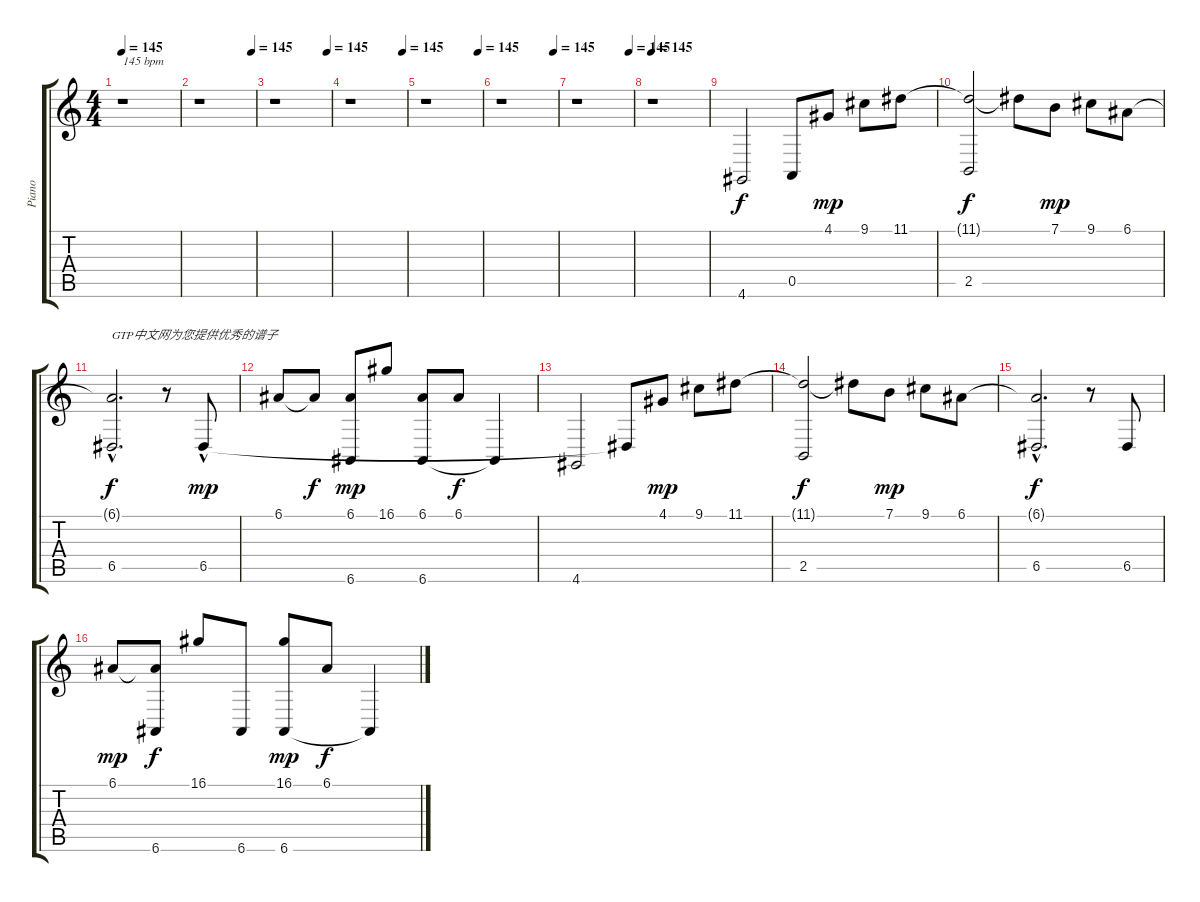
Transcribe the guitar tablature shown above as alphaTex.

\track ("Piano           " "Piano     ") {instrument electricgrandpiano}
\staff {score tabs}
\tuning (E4 B3 G3 D3 A2 E2) {hide}
\ts (4 4)
\tempo 145
\clef g2
\ks c
r.1{txt "145 bpm" dy f instrument electricgrandpiano} |
\tempo (145 0.9375)
r.1 |
\tempo (145 0.9375)
r.1 |
\tempo (145 0.9375)
r.1 |
\tempo (145 0.9375)
r.1 |
\tempo (145 0.9375)
r.1 |
\tempo (145 0.9375)
r.1 |
\tempo 145
r.1 |
4.6.2 0.5.8 4.1.8{dy mp} 9.1.8 11.1.8 |
(11.1{t} 2.5).2{dy f} 11.1{t}.8 7.1.8{dy mp} 9.1.8 6.1.8 |
(6.1{hac t} 6.5{hac}).2{d txt "GTP中文网为您提供优秀的谱子" dy f} r.8 6.5{hac}.8{dy mp} |
6.1.8 6.1{t}.8{dy f} (6.1 6.6).8{dy mp} 16.1.8 (6.1 6.6).8 6.1.8{dy f} 6.6{t}.4 |
4.6.2 6.5{t}.8 4.1.8{dy mp} 9.1.8 11.1.8 |
(11.1{t} 2.5).2{dy f} 11.1{t}.8 7.1.8{dy mp} 9.1.8 6.1.8 |
(6.1{hac t} 6.5{hac}).2{d dy f} r.8 6.5.8 |
6.1.8{dy mp} (6.1{t} 6.6).8{dy f} 16.1.8 6.6.8 (16.1 6.6).8{dy mp} 6.1.8{dy f} 6.6{t}.4
